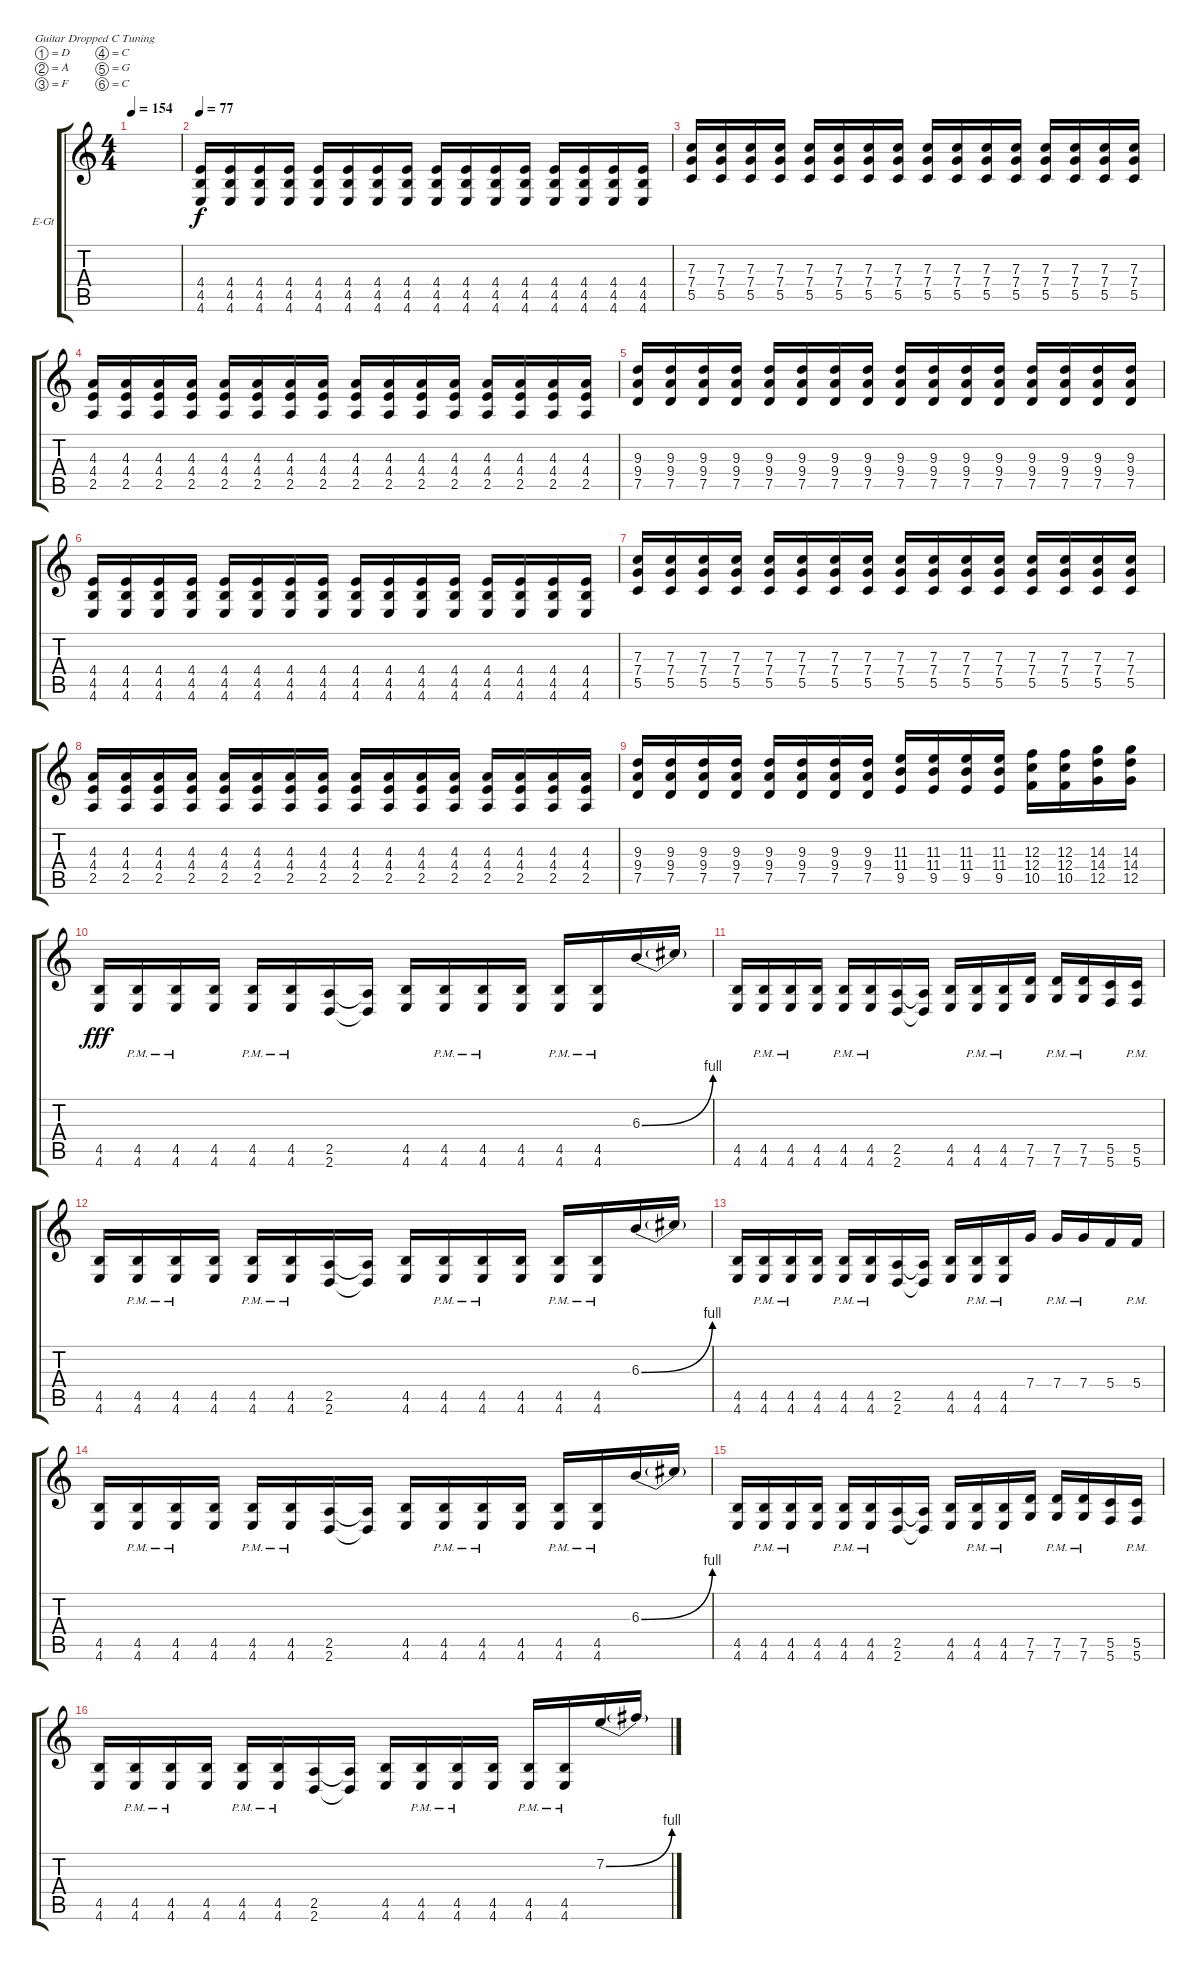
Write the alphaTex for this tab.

\bracketExtendMode groupsimilarinstruments
\firstSystemTrackNameOrientation horizontal
\otherSystemsTrackNameOrientation horizontal
\track ("Electric Guitar 2" "E-Gt") {instrument distortionguitar}
\staff {score tabs}
\tuning (D4 A3 F3 C3 G2 C2)
\ts (4 4)
\tempo 154
\clef g2
\ks c
|
\tempo 77
(4.6 4.5 4.4).16 (4.6 4.5 4.4).16 (4.6 4.5 4.4).16 (4.6 4.5 4.4).16 (4.6 4.5 4.4).16 (4.6 4.5 4.4).16 (4.6 4.5 4.4).16 (4.6 4.5 4.4).16 (4.6 4.5 4.4).16 (4.6 4.5 4.4).16 (4.6 4.5 4.4).16 (4.6 4.5 4.4).16 (4.6 4.5 4.4).16 (4.6 4.5 4.4).16 (4.6 4.5 4.4).16 (4.6 4.5 4.4).16 |
(5.5 7.4 7.3).16 (5.5 7.4 7.3).16 (5.5 7.4 7.3).16 (5.5 7.4 7.3).16 (5.5 7.4 7.3).16 (5.5 7.4 7.3).16 (5.5 7.4 7.3).16 (5.5 7.4 7.3).16 (5.5 7.4 7.3).16 (5.5 7.4 7.3).16 (5.5 7.4 7.3).16 (5.5 7.4 7.3).16 (5.5 7.4 7.3).16 (5.5 7.4 7.3).16 (5.5 7.4 7.3).16 (5.5 7.4 7.3).16 |
(2.5 4.4 4.3).16 (2.5 4.4 4.3).16 (2.5 4.4 4.3).16 (2.5 4.4 4.3).16 (2.5 4.4 4.3).16 (2.5 4.4 4.3).16 (2.5 4.4 4.3).16 (2.5 4.4 4.3).16 (2.5 4.4 4.3).16 (2.5 4.4 4.3).16 (2.5 4.4 4.3).16 (2.5 4.4 4.3).16 (2.5 4.4 4.3).16 (2.5 4.4 4.3).16 (2.5 4.4 4.3).16 (2.5 4.4 4.3).16 |
(7.5 9.4 9.3).16 (7.5 9.4 9.3).16 (7.5 9.4 9.3).16 (7.5 9.4 9.3).16 (7.5 9.4 9.3).16 (7.5 9.4 9.3).16 (7.5 9.4 9.3).16 (7.5 9.4 9.3).16 (7.5 9.4 9.3).16 (7.5 9.4 9.3).16 (7.5 9.4 9.3).16 (7.5 9.4 9.3).16 (7.5 9.4 9.3).16 (7.5 9.4 9.3).16 (7.5 9.4 9.3).16 (7.5 9.4 9.3).16 |
(4.6 4.5 4.4).16 (4.6 4.5 4.4).16 (4.6 4.5 4.4).16 (4.6 4.5 4.4).16 (4.6 4.5 4.4).16 (4.6 4.5 4.4).16 (4.6 4.5 4.4).16 (4.6 4.5 4.4).16 (4.6 4.5 4.4).16 (4.6 4.5 4.4).16 (4.6 4.5 4.4).16 (4.6 4.5 4.4).16 (4.6 4.5 4.4).16 (4.6 4.5 4.4).16 (4.6 4.5 4.4).16 (4.6 4.5 4.4).16 |
(5.5 7.4 7.3).16 (5.5 7.4 7.3).16 (5.5 7.4 7.3).16 (5.5 7.4 7.3).16 (5.5 7.4 7.3).16 (5.5 7.4 7.3).16 (5.5 7.4 7.3).16 (5.5 7.4 7.3).16 (5.5 7.4 7.3).16 (5.5 7.4 7.3).16 (5.5 7.4 7.3).16 (5.5 7.4 7.3).16 (5.5 7.4 7.3).16 (5.5 7.4 7.3).16 (5.5 7.4 7.3).16 (5.5 7.4 7.3).16 |
(2.5 4.4 4.3).16 (2.5 4.4 4.3).16 (2.5 4.4 4.3).16 (2.5 4.4 4.3).16 (2.5 4.4 4.3).16 (2.5 4.4 4.3).16 (2.5 4.4 4.3).16 (2.5 4.4 4.3).16 (2.5 4.4 4.3).16 (2.5 4.4 4.3).16 (2.5 4.4 4.3).16 (2.5 4.4 4.3).16 (2.5 4.4 4.3).16 (2.5 4.4 4.3).16 (2.5 4.4 4.3).16 (2.5 4.4 4.3).16 |
(7.5 9.4 9.3).16 (7.5 9.4 9.3).16 (7.5 9.4 9.3).16 (7.5 9.4 9.3).16 (7.5 9.4 9.3).16 (7.5 9.4 9.3).16 (7.5 9.4 9.3).16 (7.5 9.4 9.3).16 (9.5 11.4 11.3).16 (9.5 11.4 11.3).16 (9.5 11.4 11.3).16 (9.5 11.4 11.3).16 (10.5 12.4 12.3).16 (10.5 12.4 12.3).16 (12.5 14.4 14.3).16 (12.5 14.4 14.3).16 |
(4.6 4.5).16{dy fff} (4.6{pm} 4.5{pm}).16 (4.6{pm} 4.5{pm}).16 (4.6 4.5).16 (4.6{pm} 4.5{pm}).16 (4.6{pm} 4.5{pm}).16 (2.6 2.5).16 (2.6{t} 2.5{t}).16 (4.6 4.5).16 (4.6{pm} 4.5{pm}).16 (4.6{pm} 4.5{pm}).16 (4.6 4.5).16 (4.6{pm} 4.5{pm}).16 (4.6{pm} 4.5{pm}).16 6.3{be (bend 0 0 15 4)}.16 6.3{t}.16 |
(4.6 4.5).16 (4.6{pm} 4.5{pm}).16 (4.6{pm} 4.5{pm}).16 (4.6 4.5).16 (4.6{pm} 4.5{pm}).16 (4.6{pm} 4.5{pm}).16 (2.6 2.5).16 (2.6{t} 2.5{t}).16 (4.6 4.5).16 (4.6{pm} 4.5{pm}).16 (4.6{pm} 4.5{pm}).16 (7.6 7.5).16 (7.6{pm} 7.5{pm}).16 (7.6{pm} 7.5{pm}).16 (5.6 5.5).16 (5.6{pm} 5.5{pm}).16 |
(4.6 4.5).16 (4.6{pm} 4.5{pm}).16 (4.6{pm} 4.5{pm}).16 (4.6 4.5).16 (4.6{pm} 4.5{pm}).16 (4.6{pm} 4.5{pm}).16 (2.6 2.5).16 (2.6{t} 2.5{t}).16 (4.6 4.5).16 (4.6{pm} 4.5{pm}).16 (4.6{pm} 4.5{pm}).16 (4.6 4.5).16 (4.6{pm} 4.5{pm}).16 (4.6{pm} 4.5{pm}).16 6.3{be (bend 0 0 15 4)}.16 6.3{t}.16 |
(4.6 4.5).16 (4.6{pm} 4.5{pm}).16 (4.6{pm} 4.5{pm}).16 (4.6 4.5).16 (4.6{pm} 4.5{pm}).16 (4.6{pm} 4.5{pm}).16 (2.6 2.5).16 (2.6{t} 2.5{t}).16 (4.6 4.5).16 (4.6{pm} 4.5{pm}).16 (4.6{pm} 4.5{pm}).16 7.4.16 7.4{pm}.16 7.4{pm}.16 5.4.16 5.4{pm}.16 |
(4.6 4.5).16 (4.6{pm} 4.5{pm}).16 (4.6{pm} 4.5{pm}).16 (4.6 4.5).16 (4.6{pm} 4.5{pm}).16 (4.6{pm} 4.5{pm}).16 (2.6 2.5).16 (2.6{t} 2.5{t}).16 (4.6 4.5).16 (4.6{pm} 4.5{pm}).16 (4.6{pm} 4.5{pm}).16 (4.6 4.5).16 (4.6{pm} 4.5{pm}).16 (4.6{pm} 4.5{pm}).16 6.3{be (bend 0 0 15 4)}.16 6.3{t}.16 |
(4.6 4.5).16 (4.6{pm} 4.5{pm}).16 (4.6{pm} 4.5{pm}).16 (4.6 4.5).16 (4.6{pm} 4.5{pm}).16 (4.6{pm} 4.5{pm}).16 (2.6 2.5).16 (2.6{t} 2.5{t}).16 (4.6 4.5).16 (4.6{pm} 4.5{pm}).16 (4.6{pm} 4.5{pm}).16 (7.6 7.5).16 (7.6{pm} 7.5{pm}).16 (7.6{pm} 7.5{pm}).16 (5.6 5.5).16 (5.6{pm} 5.5{pm}).16 |
(4.6 4.5).16 (4.6{pm} 4.5{pm}).16 (4.6{pm} 4.5{pm}).16 (4.6 4.5).16 (4.6{pm} 4.5{pm}).16 (4.6{pm} 4.5{pm}).16 (2.6 2.5).16 (2.6{t} 2.5{t}).16 (4.6 4.5).16 (4.6{pm} 4.5{pm}).16 (4.6{pm} 4.5{pm}).16 (4.6 4.5).16 (4.6{pm} 4.5{pm}).16 (4.6{pm} 4.5{pm}).16 7.2{be (bend 0 0 15 4)}.16 7.2{t}.16
